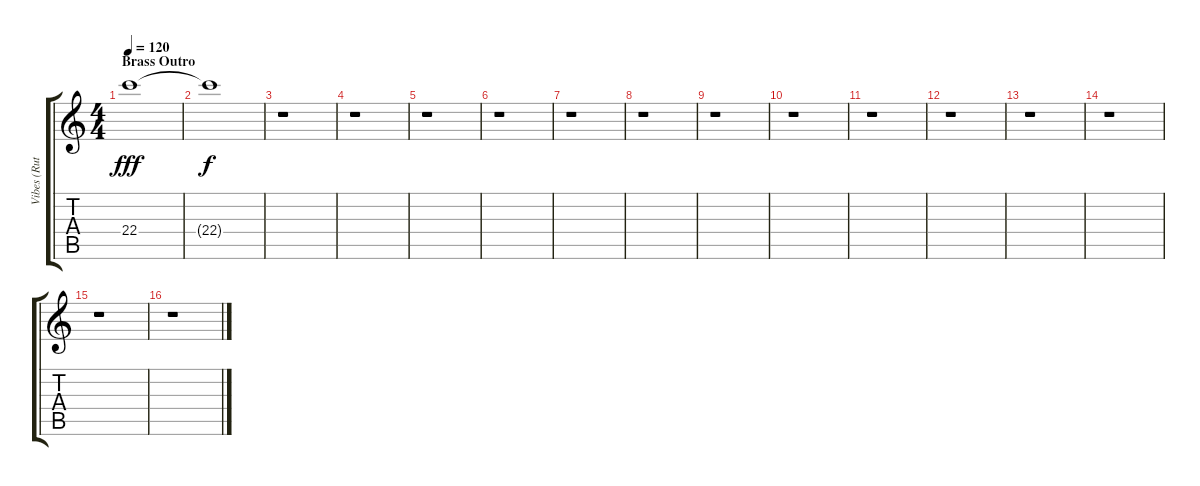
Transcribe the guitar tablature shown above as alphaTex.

\track ("Vibes (Ruth Underwood)" "Vibes (Rut") {instrument vibraphone}
\staff {score tabs}
\tuning (E5 B4 G4 D4 A3 E3) {hide}
\ts (4 4)
\section ("" "Brass Outro")
\tempo 120
\clef g2
\ks c
22.4.1{dy fff} |
22.4{t}.1{dy f} |
r.1 |
r.1 |
r.1 |
r.1 |
r.1 |
r.1 |
r.1 |
r.1 |
r.1 |
r.1 |
r.1 |
r.1 |
r.1 |
r.1
